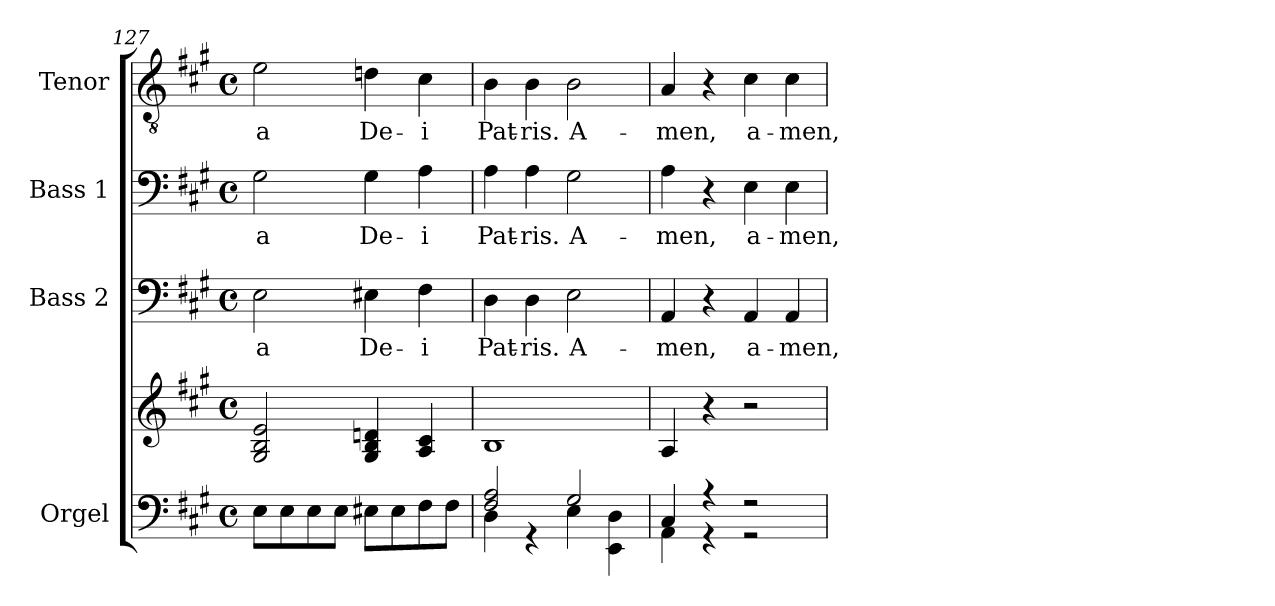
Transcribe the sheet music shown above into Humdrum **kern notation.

**kern	**kern	**kern	**text	**kern	**text	**kern	**text
*part4	*part4	*part3	*part3	*part2	*part2	*part1	*part1
*staff5	*staff4	*staff3	*staff3	*staff2	*staff2	*staff1	*staff1
*I"Orgel	*	*I"Bass 2	*	*I"Bass 1	*	*I"Tenor	*
*I'Org.	*	*I'B2.	*	*I'B1.	*	*I'T.	*
!!LO:PB:g=z
*clefF4	*clefG2	*clefF4	*	*clefF4	*	*clefGv2	*
*k[f#c#g#]	*k[f#c#g#]	*k[f#c#g#]	*	*k[f#c#g#]	*	*k[f#c#g#]	*
*A:	*A:	*A:	*	*A:	*	*A:	*
*M4/4	*M4/4	*M4/4	*	*M4/4	*	*M4/4	*
*met(c)	*met(c)	*met(c)	*	*met(c)	*	*met(c)	*
=127	=127	=127	=127	=127	=127	=127	=127
!	!	!	!LO:LY:b	!	!LO:LY:b	!	!LO:LY:b
8E\L	2G#/ 2B/ 2e/	2E\	-a	2G#\	-a	2e\	-a
8E\	.	.	.	.	.	.	.
8E\	.	.	.	.	.	.	.
8E\J	.	.	.	.	.	.	.
!	!	!	!LO:LY:b	!	!LO:LY:b	!	!LO:LY:b
8E#X\L	4G#/ 4B/ 4dn/	4E#X\	De-	4G#\	De-	4dn\	De-
8E#\	.	.	.	.	.	.	.
!	!	!	!LO:LY:b	!	!LO:LY:b	!	!LO:LY:b
8F#\	4A/ 4c#/	4F#\	-i	4A\	-i	4c#\	-i
8F#\J	.	.	.	.	.	.	.
=128	=128	=128	=128	=128	=128	=128	=128
*^	*	*	*	*	*	*	*
!	!	!	!	!LO:LY:b	!	!LO:LY:b	!	!LO:LY:b
2F#/ 2A/	4D\	1B	4D\	Pat-	4A\	Pat-	4B\	Pat-
!	!	!	!	!LO:LY:b	!	!LO:LY:b	!	!LO:LY:b
.	4r	.	4D\	-ris.	4A\	-ris.	4B\	-ris.
!	!	!	!	!LO:LY:b	!	!LO:LY:b	!	!LO:LY:b
2G#/	4E\	.	2E\	A-	2G#\	A-	2B\	A-
.	4EE\ 4D\	.	.	.	.	.	.	.
=129	=129	=129	=129	=129	=129	=129	=129	=129
!	!	!	!	!LO:LY:b	!	!LO:LY:b	!	!LO:LY:b
4C#/	4AA\	4A/	4AA/	-men,	4A\	-men,	4A/	-men,
4r	4r	4r	4r	.	4r	.	4r	.
!	!	!	!	!LO:LY:b	!	!LO:LY:b	!	!LO:LY:b
2r	2r	2r	4AA/	a-	4E\	a-	4c#\	a-
!	!	!	!	!LO:LY:b	!	!LO:LY:b	!	!LO:LY:b
.	.	.	4AA/	-men,	4E\	-men,	4c#\	-men,
*v	*v	*	*	*	*	*	*	*
=	=	=	=	=	=	=	=
*-	*-	*-	*-	*-	*-	*-	*-
